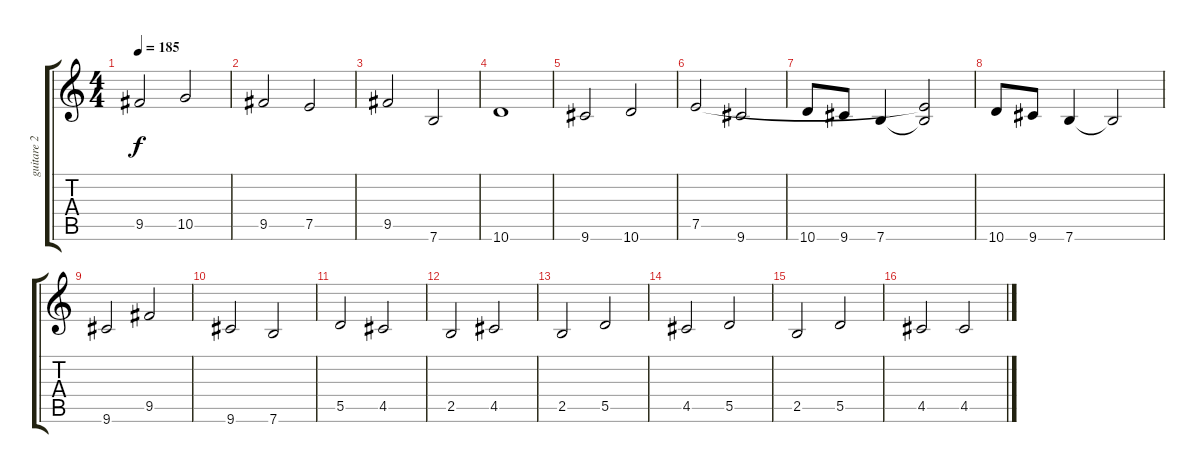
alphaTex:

\track ("guitare 2" "guitare 2") {instrument distortionguitar}
\staff {score tabs}
\tuning (E4 B3 G3 D3 A2 E2) {hide}
\ts (4 4)
\tempo 185
\clef g2
\ks c
9.5.2{dy f} 10.5.2 |
9.5.2 7.5.2 |
9.5.2 7.6.2 |
10.6.1 |
9.6.2 10.6.2 |
7.5.2 9.6.2 |
10.6.8 9.6.8 7.6.4 (7.5{t} 7.6{t}).2 |
10.6.8 9.6.8 7.6.4 7.6{t}.2 |
9.6.2 9.5.2 |
9.6.2 7.6.2 |
5.5.2 4.5.2 |
2.5.2 4.5.2 |
2.5.2 5.5.2 |
4.5.2 5.5.2 |
2.5.2 5.5.2 |
4.5.2 4.5.2
